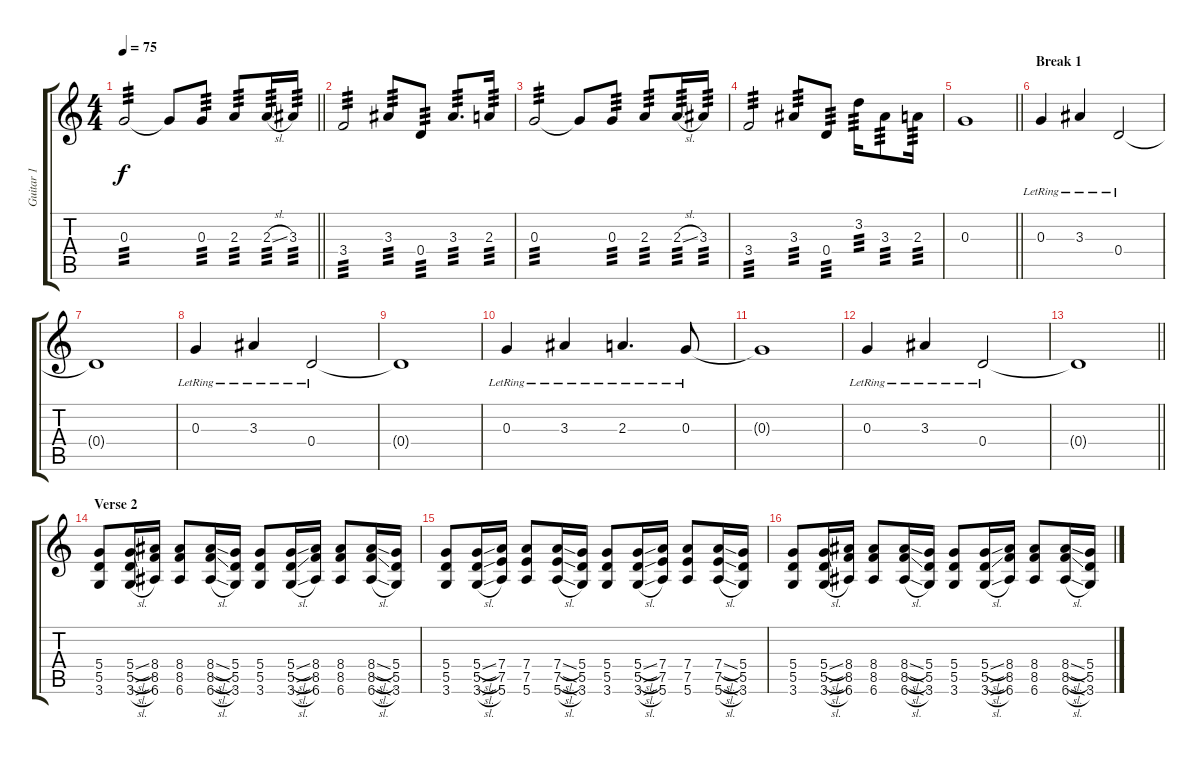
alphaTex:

\track ("Guitar 1" "Guitar 1") {instrument electricguitarjazz}
\staff {score tabs}
\tuning (E4 B3 G3 D3 A2 E2) {hide}
\ts (4 4)
\tempo 75
\clef g2
\barLineRight lightlight
\ks c
0.3.2{tp 3 dy f} 0.3{t}.8 0.3.8{tp 3} 2.3.8{tp 3} 2.3{sl}.16{tp 3} 3.3.16{tp 3} |
3.4.2{tp 3} 3.3.8{tp 3} 0.4.8{tp 3} 3.3.8{d tp 3} 2.3.16{tp 3} |
0.3.2{tp 3} 0.3{t}.8 0.3.8{tp 3} 2.3.8{tp 3} 2.3{sl}.16{tp 3} 3.3.16{tp 3} |
3.4.2{tp 3} 3.3.8{tp 3} 0.4.8{tp 3} 3.2.16{tp 3} 3.3.8{tp 3} 2.3.16{tp 3} |
\barLineRight lightlight
0.3.1{volume 0} |
\section ("" "Break 1")
0.3{lr}.4{volume 14 instrument electricguitarjazz} 3.3{lr}.4 0.4{lr}.2 |
0.4{t}.1 |
0.3{lr}.4 3.3{lr}.4 0.4{lr}.2 |
0.4{t}.1 |
0.3{lr}.4 3.3{lr}.4 2.3{lr}.4{d} 0.3{lr}.8 |
0.3{t}.1 |
0.3{lr}.4 3.3{lr}.4 0.4{lr}.2 |
\barLineRight lightlight
0.4{t}.1 |
\section ("" "Verse 2")
(5.4 5.5 3.6).8{instrument distortionguitar} (5.4{sl} 5.5{sl} 3.6{sl}).16 (8.4 8.5 6.6).16 (8.4 8.5 6.6).8 (8.4{sl} 8.5{sl} 6.6{sl}).16 (5.4 5.5 3.6).16 (5.4 5.5 3.6).8 (5.4{sl} 5.5{sl} 3.6{sl}).16 (8.4 8.5 6.6).16 (8.4 8.5 6.6).8 (8.4{sl} 8.5{sl} 6.6{sl}).16 (5.4 5.5 3.6).16 |
(5.4 5.5 3.6).8 (5.4{sl} 5.5{sl} 3.6{sl}).16 (7.4 7.5 5.6).16 (7.4 7.5 5.6).8 (7.4{sl} 7.5{sl} 5.6{sl}).16 (5.4 5.5 3.6).16 (5.4 5.5 3.6).8 (5.4{sl} 5.5{sl} 3.6{sl}).16 (7.4 7.5 5.6).16 (7.4 7.5 5.6).8 (7.4{sl} 7.5{sl} 5.6{sl}).16 (5.4 5.5 3.6).16 |
(5.4 5.5 3.6).8 (5.4{sl} 5.5{sl} 3.6{sl}).16 (8.4 8.5 6.6).16 (8.4 8.5 6.6).8 (8.4{sl} 8.5{sl} 6.6{sl}).16 (5.4 5.5 3.6).16 (5.4 5.5 3.6).8 (5.4{sl} 5.5{sl} 3.6{sl}).16 (8.4 8.5 6.6).16 (8.4 8.5 6.6).8 (8.4{sl} 8.5{sl} 6.6{sl}).16 (5.4 5.5 3.6).16
